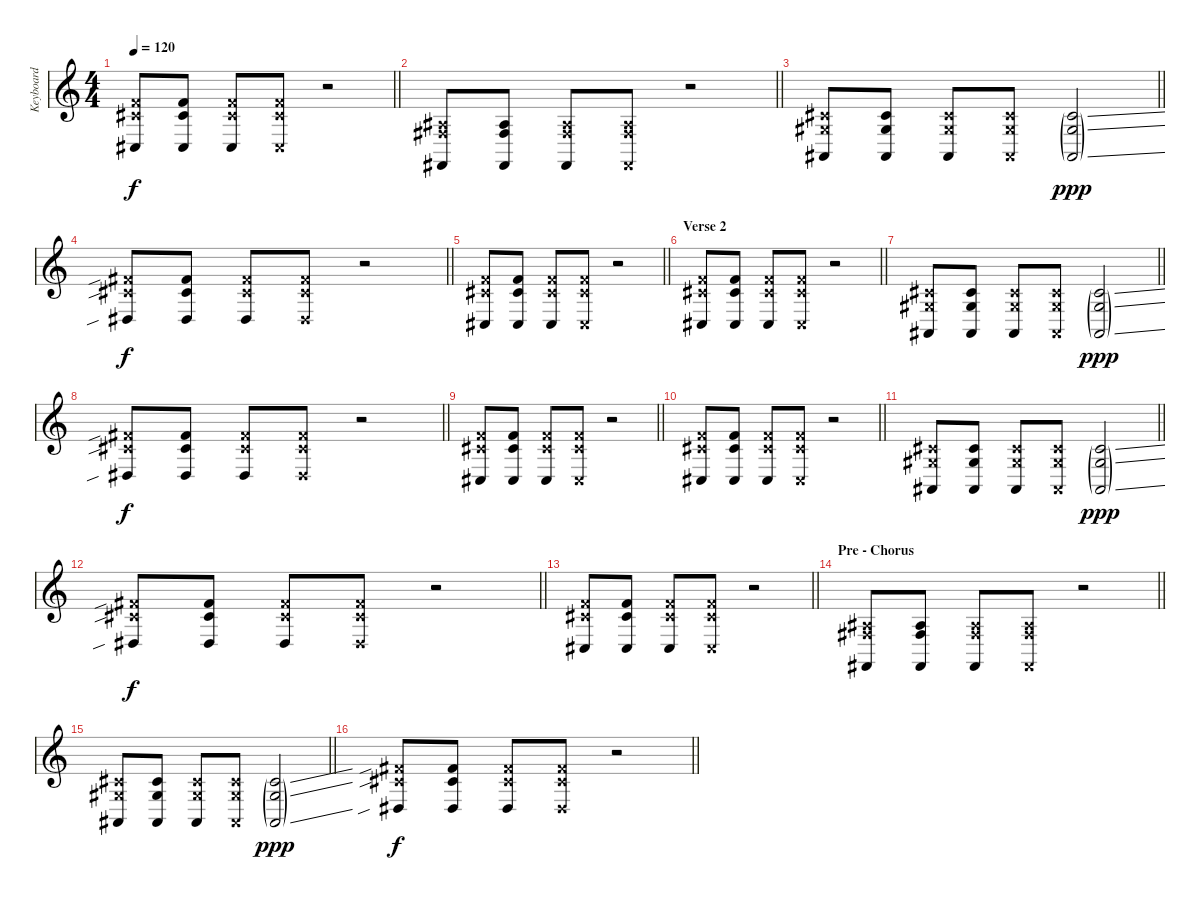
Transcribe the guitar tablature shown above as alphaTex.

\track ("Keyboard" "Keyboard") {instrument lead2sawtooth}
\staff {score}
\tuning (E4 B3 G3 D3 A2 E2) {hide}
\ts (4 4)
\tempo 120
\clef g2
\barLineRight lightlight
\ks c
(6.2{x} 6.3{x} 4.5).8{dy f} (6.2 6.3 4.5).8 (6.2{x} 6.3{x} 4.5).8 (6.2{x} 6.3{x} 4.5{x}).8 r.2 |
\barLineRight lightlight
(3.3{x} 4.4{x} 2.6).8 (3.3 4.4 2.6).8 (3.3{x} 4.4{x} 2.6).8 (3.3{x} 4.4{x} 2.6{x}).8 r.2 |
\barLineRight lightlight
(2.2{x} 1.3{x} 1.5).8 (2.2 1.3 1.5).8 (2.2{x} 1.3{x} 1.5).8 (2.2{x} 1.3{x} 1.5{x}).8 (2.2{ss g} 1.3{ss g} 1.5{ss g}).2{dy ppp} |
\barLineRight lightlight
(7.2{sib x} 6.3{sib x} 6.5{sib}).8{dy f} (7.2 6.3 6.5).8 (7.2{x} 6.3{x} 6.5).8 (7.2{x} 6.3{x} 6.5{x}).8 r.2 |
\barLineRight lightlight
(6.2{x} 6.3{x} 4.5).8 (6.2 6.3 4.5).8 (6.2{x} 6.3{x} 4.5).8 (6.2{x} 6.3{x} 4.5{x}).8 r.2 |
\section ("" "Verse 2")
\barLineRight lightlight
(6.2{x} 6.3{x} 4.5).8 (6.2 6.3 4.5).8 (6.2{x} 6.3{x} 4.5).8 (6.2{x} 6.3{x} 4.5{x}).8 r.2 |
\barLineRight lightlight
(2.2{x} 1.3{x} 1.5).8 (2.2 1.3 1.5).8 (2.2{x} 1.3{x} 1.5).8 (2.2{x} 1.3{x} 1.5{x}).8 (2.2{ss g} 1.3{ss g} 1.5{ss g}).2{dy ppp} |
\barLineRight lightlight
(7.2{sib x} 6.3{sib x} 6.5{sib}).8{dy f} (7.2 6.3 6.5).8 (7.2{x} 6.3{x} 6.5).8 (7.2{x} 6.3{x} 6.5{x}).8 r.2 |
\barLineRight lightlight
(6.2{x} 6.3{x} 4.5).8 (6.2 6.3 4.5).8 (6.2{x} 6.3{x} 4.5).8 (6.2{x} 6.3{x} 4.5{x}).8 r.2 |
\barLineRight lightlight
(6.2{x} 6.3{x} 4.5).8 (6.2 6.3 4.5).8 (6.2{x} 6.3{x} 4.5).8 (6.2{x} 6.3{x} 4.5{x}).8 r.2 |
\barLineRight lightlight
(2.2{x} 1.3{x} 1.5).8 (2.2 1.3 1.5).8 (2.2{x} 1.3{x} 1.5).8 (2.2{x} 1.3{x} 1.5{x}).8 (2.2{ss g} 1.3{ss g} 1.5{ss g}).2{dy ppp} |
\barLineRight lightlight
(7.2{sib x} 6.3{sib x} 6.5{sib}).8{dy f} (7.2 6.3 6.5).8 (7.2{x} 6.3{x} 6.5).8 (7.2{x} 6.3{x} 6.5{x}).8 r.2 |
\barLineRight lightlight
(6.2{x} 6.3{x} 4.5).8 (6.2 6.3 4.5).8 (6.2{x} 6.3{x} 4.5).8 (6.2{x} 6.3{x} 4.5{x}).8 r.2 |
\section ("" "Pre - Chorus")
\barLineRight lightlight
(3.3{x} 4.4{x} 2.6).8 (3.3 4.4 2.6).8 (3.3{x} 4.4{x} 2.6).8 (3.3{x} 4.4{x} 2.6{x}).8 r.2 |
\barLineRight lightlight
(2.2{x} 1.3{x} 1.5).8 (2.2 1.3 1.5).8 (2.2{x} 1.3{x} 1.5).8 (2.2{x} 1.3{x} 1.5{x}).8 (2.2{ss g} 1.3{ss g} 1.5{ss g}).2{dy ppp} |
\barLineRight lightlight
(7.2{sib x} 6.3{sib x} 6.5{sib}).8{dy f} (7.2 6.3 6.5).8 (7.2{x} 6.3{x} 6.5).8 (7.2{x} 6.3{x} 6.5{x}).8 r.2
